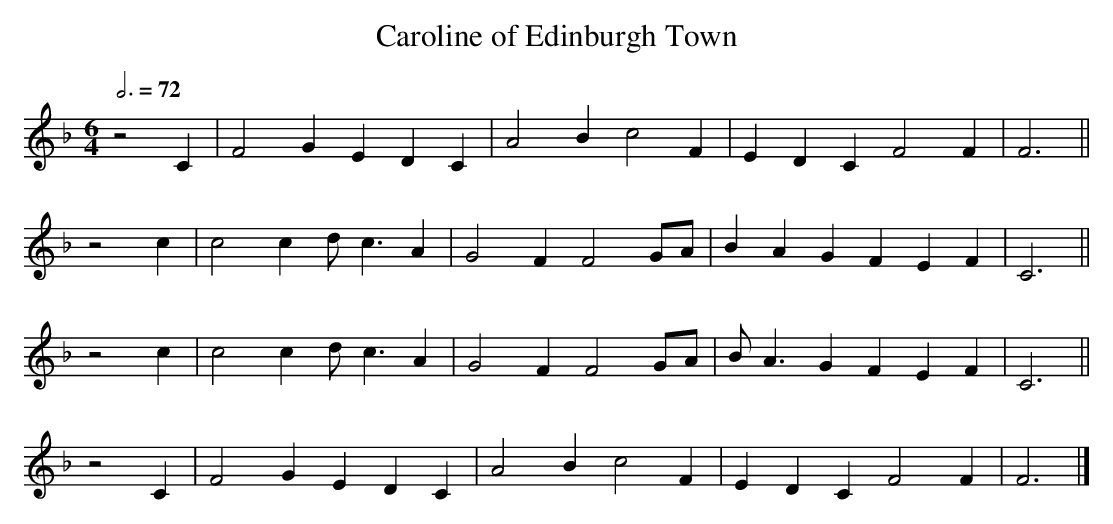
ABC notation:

X:1
T:Caroline of Edinburgh Town
M:6/4
L:1/4
Q:3/4=72
K:F
z2C|F2G EDC |A2B c2F   |EDC  F2F|F3||
z2c|c2c d<cA|G2F F2G/A/|BAG  FEF|C3||
z2c|c2c d<cA|G2F F2G/A/|B<AG FEF|C3||
z2C|F2G EDC |A2B c2F   |EDC  F2F|F3|]
